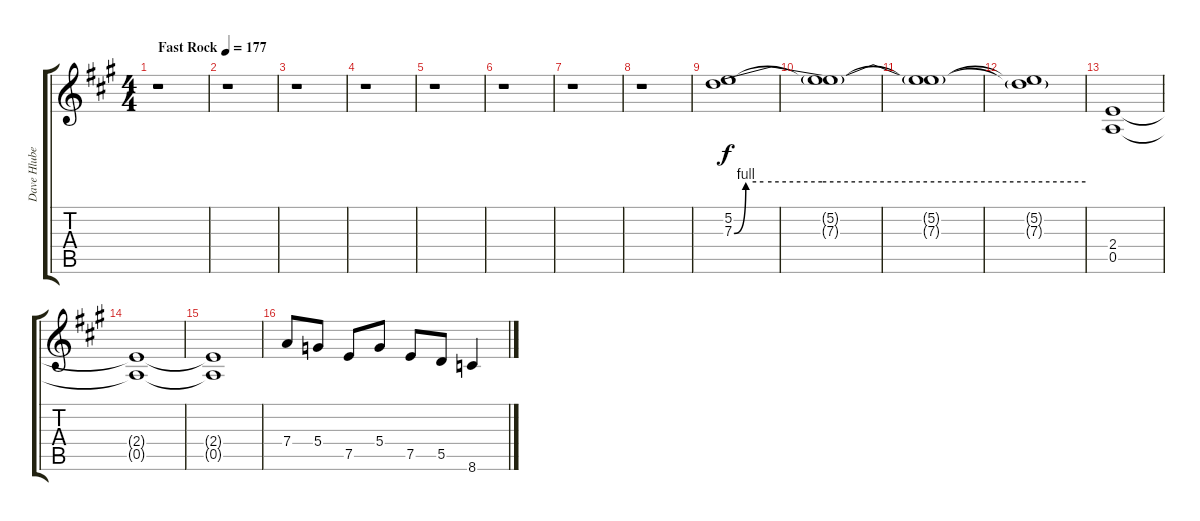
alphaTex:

\track ("Dave Hlubek Guitar" "Dave Hlube") {instrument overdrivenguitar}
\staff {score tabs}
\tuning (E4 B3 G3 D3 A2 E2) {hide}
\ts (4 4)
\tempo (177 "Fast Rock")
\clef g2
\ks a
r.1{dy f instrument overdrivenguitar} |
r.1 |
r.1 |
r.1 |
r.1 |
r.1 |
r.1 |
r.1 |
(5.2 7.3{be (custom 0 0 2 4 5 4 15 4 60 4)}).1 |
(5.2{t} 7.3{t}).1 |
(5.2{t} 7.3{t}).1 |
(5.2{t} 7.3{t}).1 |
(2.4 0.5).1 |
(2.4{t} 0.5{t}).1 |
(2.4{t} 0.5{t}).1 |
7.4.8 5.4.8 7.5.8 5.4.8 7.5.8 5.5.8 8.6.4
